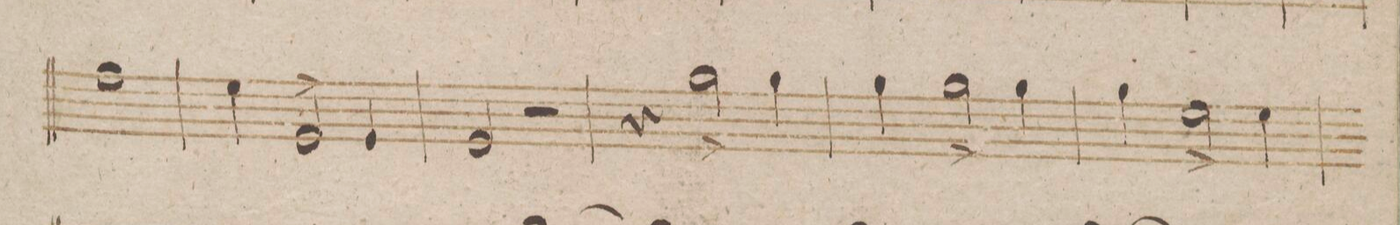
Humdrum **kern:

**kern	**dynam
*I"Clarinetto 1mo in B.	*
*clefG2	*
*k[b-]	*
*met(c|)	*
*M2/2	*
1ee	.
=46	=46
4dd\	.
2d^>/	.
4d/	.
=47	=47
2d/	.
2r	.
=48	=48
4r	.
2ff^<\	.
4ff\	.
=49	=49
4ff\	.
2ff^<\	.
4ff\	.
=50	=50
4ff\	.
2dd^<\	.
4dd\	.
=51	=51
*-	*-
